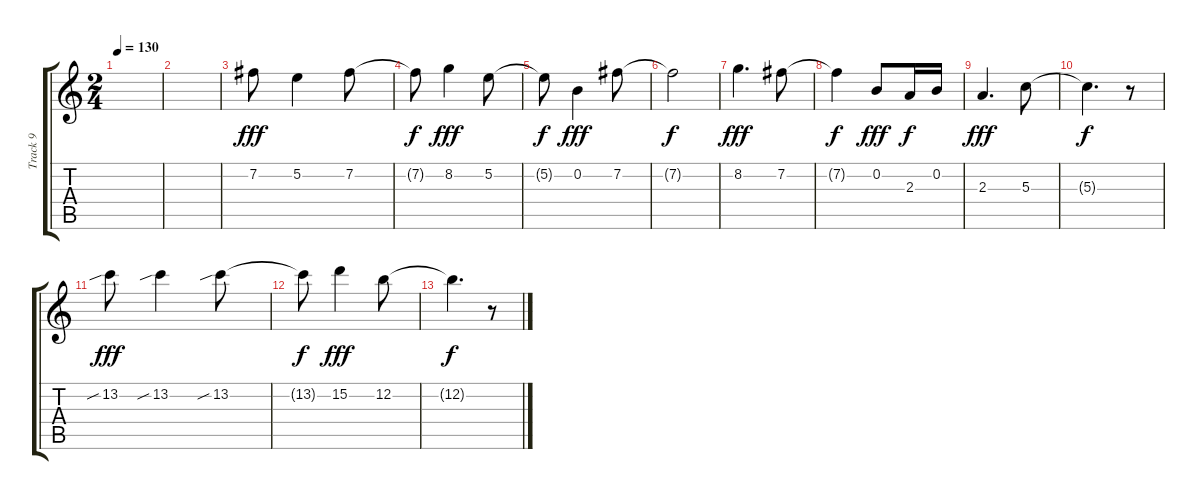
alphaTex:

\track ("Track 9" "Track 9") {instrument distortionguitar}
\staff {score tabs}
\tuning (E4 B3 G3 D3 A2 E2) {hide}
\ts (2 4)
\tempo 130
\clef g2
\ks c
|
|
7.2.8{dy fff} 5.2.4 7.2.8 |
7.2{t}.8{dy f} 8.2.4{dy fff} 5.2.8 |
5.2{t}.8{dy f} 0.2.4{dy fff} 7.2.8 |
7.2{t}.2{dy f} |
8.2.4{d dy fff} 7.2.8 |
7.2{t}.4{dy f} 0.2.8{dy fff} 2.3.16{dy f} 0.2.16 |
2.3.4{d dy fff} 5.3.8 |
5.3{t}.4{d dy f} r.8 |
13.2{sib}.8{dy fff} 13.2{sib}.4 13.2{sib}.8 |
13.2{t}.8{dy f} 15.2.4{dy fff} 12.2.8 |
12.2{t}.4{d dy f} r.8
